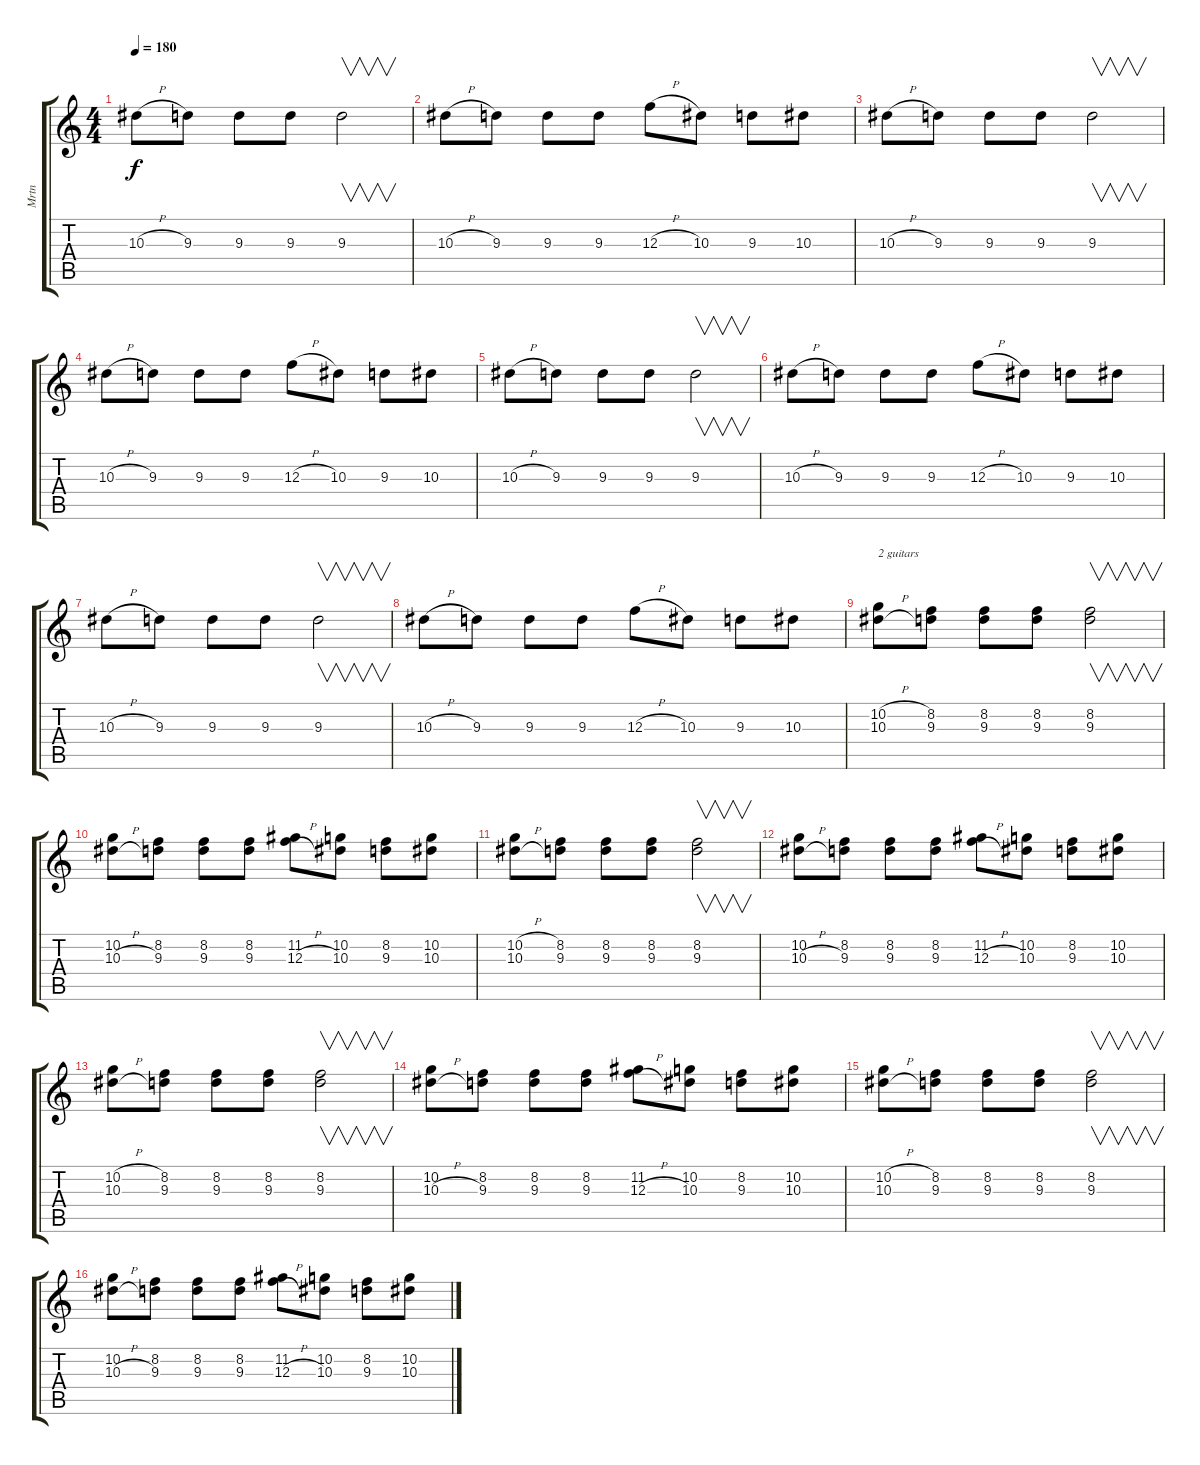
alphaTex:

\track ("Mrtn" "Mrtn") {instrument distortionguitar}
\staff {score tabs}
\tuning (D4 A3 F3 C3 G2 C2) {hide}
\ts (4 4)
\tempo 180
\clef g2
\ks c
10.3{h}.8{dy f} 9.3.8 9.3.8 9.3.8 9.3.2{v} |
10.3{h}.8 9.3.8 9.3.8 9.3.8 12.3{h}.8 10.3.8 9.3.8 10.3.8 |
10.3{h}.8 9.3.8 9.3.8 9.3.8 9.3.2{v} |
10.3{h}.8 9.3.8 9.3.8 9.3.8 12.3{h}.8 10.3.8 9.3.8 10.3.8 |
10.3{h}.8 9.3.8 9.3.8 9.3.8 9.3.2{v} |
10.3{h}.8 9.3.8 9.3.8 9.3.8 12.3{h}.8 10.3.8 9.3.8 10.3.8 |
10.3{h}.8 9.3.8 9.3.8 9.3.8 9.3.2{v} |
10.3{h}.8 9.3.8 9.3.8 9.3.8 12.3{h}.8 10.3.8 9.3.8 10.3.8 |
(10.2{h} 10.3{h}).8{txt "2 guitars"} (8.2 9.3).8 (8.2 9.3).8 (8.2 9.3).8 (8.2 9.3).2{v} |
(10.2 10.3{h}).8 (8.2 9.3).8 (8.2 9.3).8 (8.2 9.3).8 (11.2 12.3{h}).8 (10.2 10.3).8 (8.2 9.3).8 (10.2 10.3).8 |
(10.2{h} 10.3{h}).8 (8.2 9.3).8 (8.2 9.3).8 (8.2 9.3).8 (8.2 9.3).2{v} |
(10.2 10.3{h}).8 (8.2 9.3).8 (8.2 9.3).8 (8.2 9.3).8 (11.2 12.3{h}).8 (10.2 10.3).8 (8.2 9.3).8 (10.2 10.3).8 |
(10.2{h} 10.3{h}).8 (8.2 9.3).8 (8.2 9.3).8 (8.2 9.3).8 (8.2 9.3).2{v} |
(10.2 10.3{h}).8 (8.2 9.3).8 (8.2 9.3).8 (8.2 9.3).8 (11.2 12.3{h}).8 (10.2 10.3).8 (8.2 9.3).8 (10.2 10.3).8 |
(10.2{h} 10.3{h}).8 (8.2 9.3).8 (8.2 9.3).8 (8.2 9.3).8 (8.2 9.3).2{v} |
(10.2 10.3{h}).8 (8.2 9.3).8 (8.2 9.3).8 (8.2 9.3).8 (11.2 12.3{h}).8 (10.2 10.3).8 (8.2 9.3).8 (10.2 10.3).8
